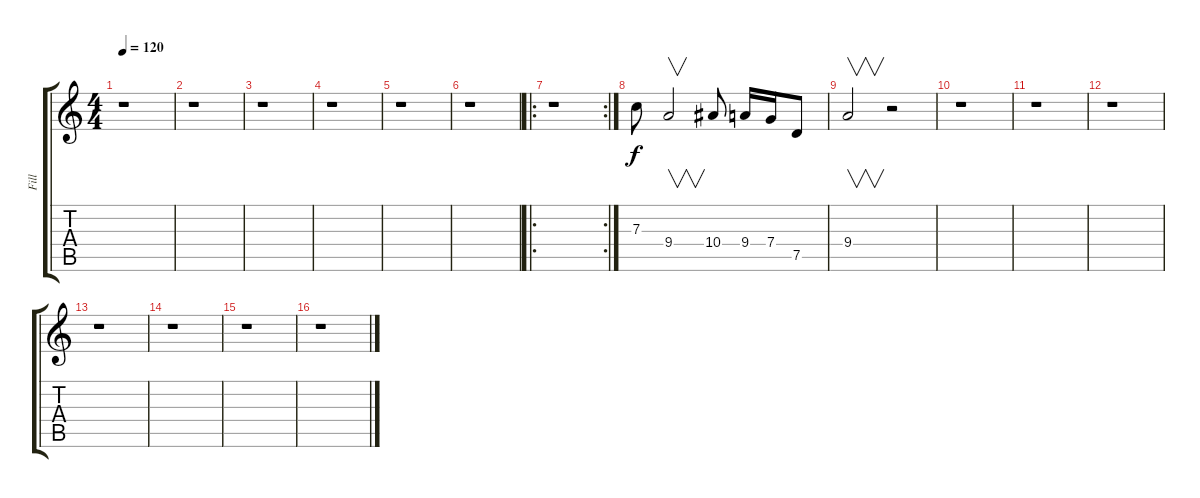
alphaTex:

\track ("Fill" "Fill") {instrument distortionguitar}
\staff {score tabs}
\tuning (D4 A3 F3 C3 G2 D2) {hide}
\ts (4 4)
\tempo 120
\clef g2
\ks c
r.1{dy f instrument distortionguitar} |
r.1 |
r.1 |
r.1 |
r.1 |
r.1 |
\ro
\rc 2
r.1 |
7.3.8 9.4.2{v} 10.4.8 9.4.16 7.4.16 7.5.8 |
9.4.2{v} r.2 |
r.1 |
r.1 |
r.1 |
r.1 |
r.1 |
r.1 |
r.1
